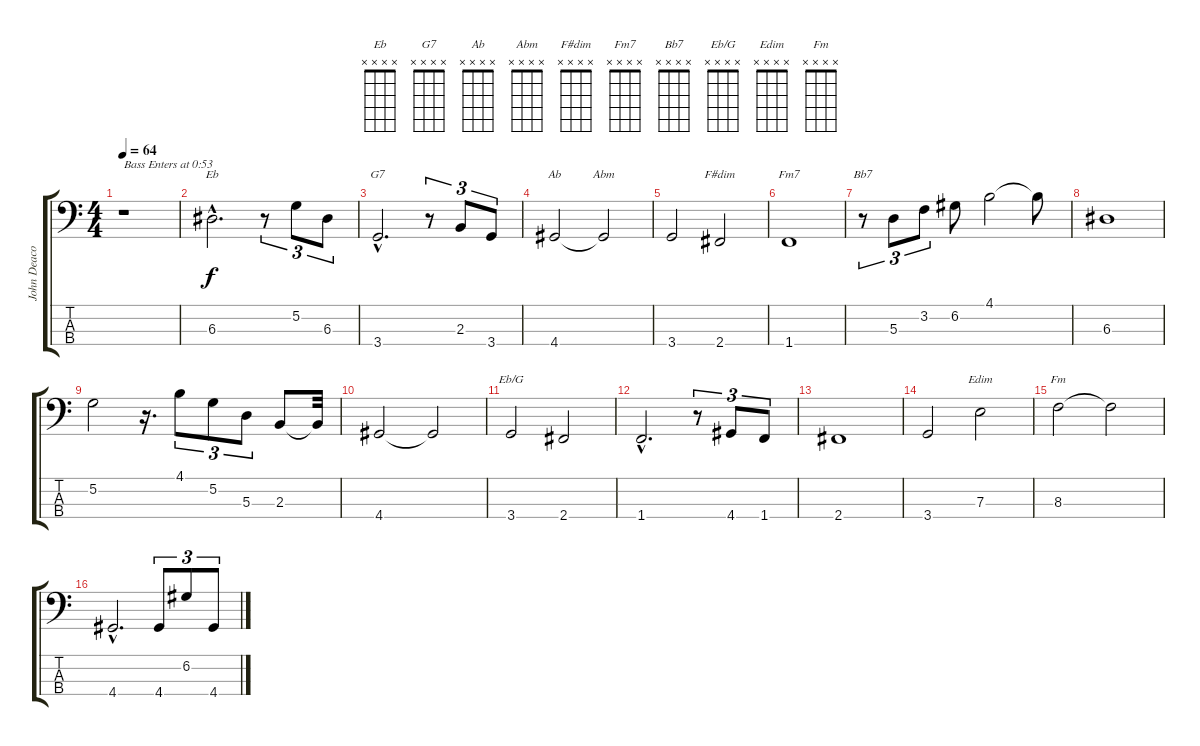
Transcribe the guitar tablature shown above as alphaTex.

\track ("John Deacon (Fretless bass)" "John Deaco") {instrument fretlessbass}
\staff {score tabs}
\tuning (G2 D2 A1 E1) {hide}
\chord ("Eb" x x x x)
\chord ("G7" x x x x)
\chord ("Ab" x x x x)
\chord ("Abm" x x x x)
\chord ("F#dim" x x x x)
\chord ("Fm7" x x x x)
\chord ("Bb7" x x x x)
\chord ("Eb/G" x x x x)
\chord ("Edim" x x x x)
\chord ("Fm" x x x x)
\ts (4 4)
\tempo 64
\clef f4
\ks c
r.1{txt "Bass Enters at 0:53" dy f instrument fretlessbass} |
6.3{hac}.2{d ch "Eb"} r.8{tu (3 2)} 5.2.8{tu (3 2)} 6.3.8{tu (3 2)} |
3.4{hac}.2{d ch "G7"} r.8{tu (3 2)} 2.3.8{tu (3 2)} 3.4.8{tu (3 2)} |
4.4.2{ch "Ab"} 4.4{t}.2{ch "Abm"} |
3.4.2 2.4.2{ch "F#dim"} |
1.4.1{ch "Fm7"} |
r.8{tu (3 2) ch "Bb7"} 5.3.8{tu (3 2)} 3.2.8{tu (3 2)} 6.2.8 4.1.2 4.1{t}.8 |
6.3.1 |
5.2.2 r.16{d} 4.1.8{tu (3 2)} 5.2.8{tu (3 2)} 5.3.8{tu (3 2)} 2.3.8 2.3{t}.32 |
4.4.2 4.4{t}.2 |
3.4.2{ch "Eb/G"} 2.4.2 |
1.4{hac}.2{d} r.8{tu (3 2)} 4.4.8{tu (3 2)} 1.4.8{tu (3 2)} |
2.4.1 |
3.4.2 7.3.2{ch "Edim"} |
8.3.2{ch "Fm"} 8.3{t}.2 |
4.4{hac}.2{d} 4.4.8{tu (3 2)} 6.2.8{tu (3 2)} 4.4.8{tu (3 2)}
